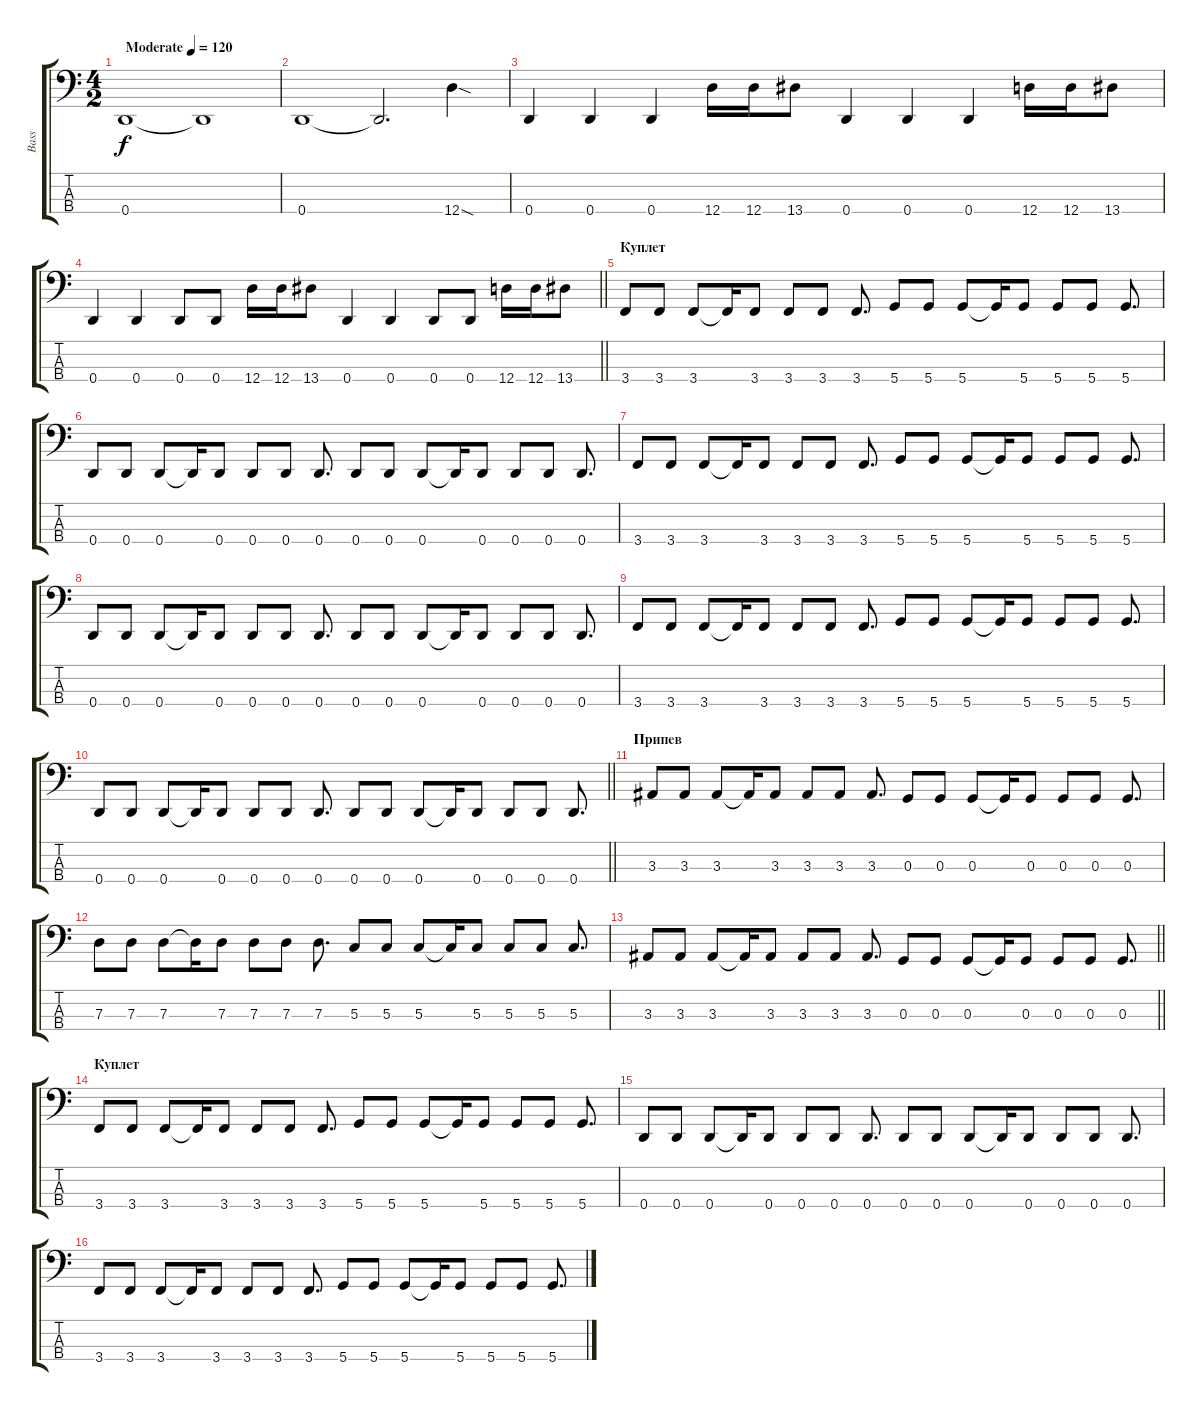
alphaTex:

\track ("Bass" "Bass") {instrument electricbassfinger}
\staff {score tabs}
\tuning (F2 C2 G1 D1) {hide}
\ts (4 2)
\tempo (120 "Moderate")
\clef f4
\ks c
0.4.1{dy f instrument electricbassfinger} 0.4{t}.1 |
0.4.1 0.4{t}.2{d} 12.4{sod}.4 |
0.4.4 0.4.4 0.4.4 12.4.16 12.4.16 13.4.8 0.4.4 0.4.4 0.4.4 12.4.16 12.4.16 13.4.8 |
\barLineRight lightlight
0.4.4 0.4.4 0.4.8 0.4.8 12.4.16 12.4.16 13.4.8 0.4.4 0.4.4 0.4.8 0.4.8 12.4.16 12.4.16 13.4.8 |
\section ("" "Куплет")
3.4.8 3.4.8 3.4.8 3.4{t}.16 3.4.8 3.4.8 3.4.8 3.4.8{d} 5.4.8 5.4.8 5.4.8 5.4{t}.16 5.4.8 5.4.8 5.4.8 5.4.8{d} |
0.4.8 0.4.8 0.4.8 0.4{t}.16 0.4.8 0.4.8 0.4.8 0.4.8{d} 0.4.8 0.4.8 0.4.8 0.4{t}.16 0.4.8 0.4.8 0.4.8 0.4.8{d} |
3.4.8 3.4.8 3.4.8 3.4{t}.16 3.4.8 3.4.8 3.4.8 3.4.8{d} 5.4.8 5.4.8 5.4.8 5.4{t}.16 5.4.8 5.4.8 5.4.8 5.4.8{d} |
0.4.8 0.4.8 0.4.8 0.4{t}.16 0.4.8 0.4.8 0.4.8 0.4.8{d} 0.4.8 0.4.8 0.4.8 0.4{t}.16 0.4.8 0.4.8 0.4.8 0.4.8{d} |
3.4.8 3.4.8 3.4.8 3.4{t}.16 3.4.8 3.4.8 3.4.8 3.4.8{d} 5.4.8 5.4.8 5.4.8 5.4{t}.16 5.4.8 5.4.8 5.4.8 5.4.8{d} |
\barLineRight lightlight
0.4.8 0.4.8 0.4.8 0.4{t}.16 0.4.8 0.4.8 0.4.8 0.4.8{d} 0.4.8 0.4.8 0.4.8 0.4{t}.16 0.4.8 0.4.8 0.4.8 0.4.8{d} |
\section ("" "Припев")
3.3.8 3.3.8 3.3.8 3.3{t}.16 3.3.8 3.3.8 3.3.8 3.3.8{d} 0.3.8 0.3.8 0.3.8 0.3{t}.16 0.3.8 0.3.8 0.3.8 0.3.8{d} |
7.3.8 7.3.8 7.3.8 7.3{t}.16 7.3.8 7.3.8 7.3.8 7.3.8{d} 5.3.8 5.3.8 5.3.8 5.3{t}.16 5.3.8 5.3.8 5.3.8 5.3.8{d} |
\barLineRight lightlight
3.3.8 3.3.8 3.3.8 3.3{t}.16 3.3.8 3.3.8 3.3.8 3.3.8{d} 0.3.8 0.3.8 0.3.8 0.3{t}.16 0.3.8 0.3.8 0.3.8 0.3.8{d} |
\section ("" "Куплет")
3.4.8 3.4.8 3.4.8 3.4{t}.16 3.4.8 3.4.8 3.4.8 3.4.8{d} 5.4.8 5.4.8 5.4.8 5.4{t}.16 5.4.8 5.4.8 5.4.8 5.4.8{d} |
0.4.8 0.4.8 0.4.8 0.4{t}.16 0.4.8 0.4.8 0.4.8 0.4.8{d} 0.4.8 0.4.8 0.4.8 0.4{t}.16 0.4.8 0.4.8 0.4.8 0.4.8{d} |
3.4.8 3.4.8 3.4.8 3.4{t}.16 3.4.8 3.4.8 3.4.8 3.4.8{d} 5.4.8 5.4.8 5.4.8 5.4{t}.16 5.4.8 5.4.8 5.4.8 5.4.8{d}
